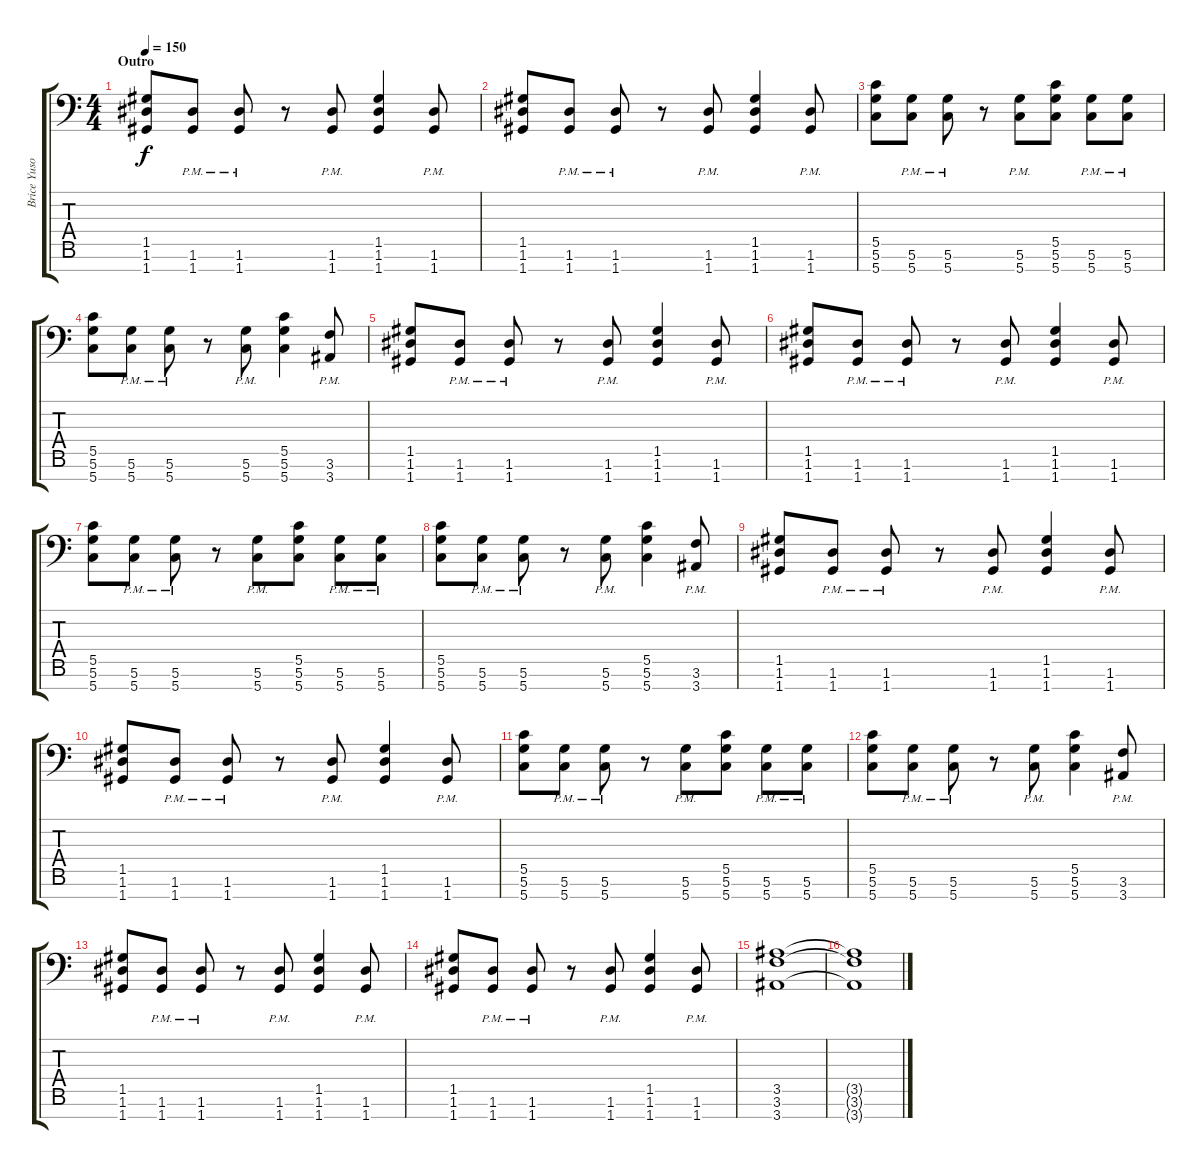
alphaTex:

\track ("Brice Yuson (Rythm)" "Brice Yuso") {instrument distortionguitar}
\staff {score tabs}
\tuning (D4 A3 F3 C3 G2 D2 G1) {hide}
\ts (4 4)
\section ("" "Outro")
\tempo 150
\clef f4
\ks c
(1.5 1.6 1.7).8{dy f} (1.6{pm} 1.7{pm}).8 (1.6{pm} 1.7{pm}).8 r.8 (1.6{pm} 1.7{pm}).8 (1.5 1.6 1.7).4 (1.6{pm} 1.7{pm}).8 |
(1.5 1.6 1.7).8 (1.6{pm} 1.7{pm}).8 (1.6{pm} 1.7{pm}).8 r.8 (1.6{pm} 1.7{pm}).8 (1.5 1.6 1.7).4 (1.6{pm} 1.7{pm}).8 |
(5.5 5.6 5.7).8 (5.6{pm} 5.7{pm}).8 (5.6{pm} 5.7{pm}).8 r.8 (5.6{pm} 5.7{pm}).8 (5.5 5.6 5.7).8 (5.6{pm} 5.7{pm}).8 (5.6{pm} 5.7{pm}).8 |
(5.5 5.6 5.7).8 (5.6{pm} 5.7{pm}).8 (5.6{pm} 5.7{pm}).8 r.8 (5.6{pm} 5.7{pm}).8 (5.5 5.6 5.7).4 (3.6{pm} 3.7{pm}).8 |
(1.5 1.6 1.7).8 (1.6{pm} 1.7{pm}).8 (1.6{pm} 1.7{pm}).8 r.8 (1.6{pm} 1.7{pm}).8 (1.5 1.6 1.7).4 (1.6{pm} 1.7{pm}).8 |
(1.5 1.6 1.7).8 (1.6{pm} 1.7{pm}).8 (1.6{pm} 1.7{pm}).8 r.8 (1.6{pm} 1.7{pm}).8 (1.5 1.6 1.7).4 (1.6{pm} 1.7{pm}).8 |
(5.5 5.6 5.7).8 (5.6{pm} 5.7{pm}).8 (5.6{pm} 5.7{pm}).8 r.8 (5.6{pm} 5.7{pm}).8 (5.5 5.6 5.7).8 (5.6{pm} 5.7{pm}).8 (5.6{pm} 5.7{pm}).8 |
(5.5 5.6 5.7).8 (5.6{pm} 5.7{pm}).8 (5.6{pm} 5.7{pm}).8 r.8 (5.6{pm} 5.7{pm}).8 (5.5 5.6 5.7).4 (3.6{pm} 3.7{pm}).8 |
(1.5 1.6 1.7).8 (1.6{pm} 1.7{pm}).8 (1.6{pm} 1.7{pm}).8 r.8 (1.6{pm} 1.7{pm}).8 (1.5 1.6 1.7).4 (1.6{pm} 1.7{pm}).8 |
(1.5 1.6 1.7).8 (1.6{pm} 1.7{pm}).8 (1.6{pm} 1.7{pm}).8 r.8 (1.6{pm} 1.7{pm}).8 (1.5 1.6 1.7).4 (1.6{pm} 1.7{pm}).8 |
(5.5 5.6 5.7).8 (5.6{pm} 5.7{pm}).8 (5.6{pm} 5.7{pm}).8 r.8 (5.6{pm} 5.7{pm}).8 (5.5 5.6 5.7).8 (5.6{pm} 5.7{pm}).8 (5.6{pm} 5.7{pm}).8 |
(5.5 5.6 5.7).8 (5.6{pm} 5.7{pm}).8 (5.6{pm} 5.7{pm}).8 r.8 (5.6{pm} 5.7{pm}).8 (5.5 5.6 5.7).4 (3.6{pm} 3.7{pm}).8 |
(1.5 1.6 1.7).8 (1.6{pm} 1.7{pm}).8 (1.6{pm} 1.7{pm}).8 r.8 (1.6{pm} 1.7{pm}).8 (1.5 1.6 1.7).4 (1.6{pm} 1.7{pm}).8 |
(1.5 1.6 1.7).8 (1.6{pm} 1.7{pm}).8 (1.6{pm} 1.7{pm}).8 r.8 (1.6{pm} 1.7{pm}).8 (1.5 1.6 1.7).4 (1.6{pm} 1.7{pm}).8 |
(3.5 3.6 3.7).1 |
(3.5{t} 3.6{t} 3.7{t}).1
